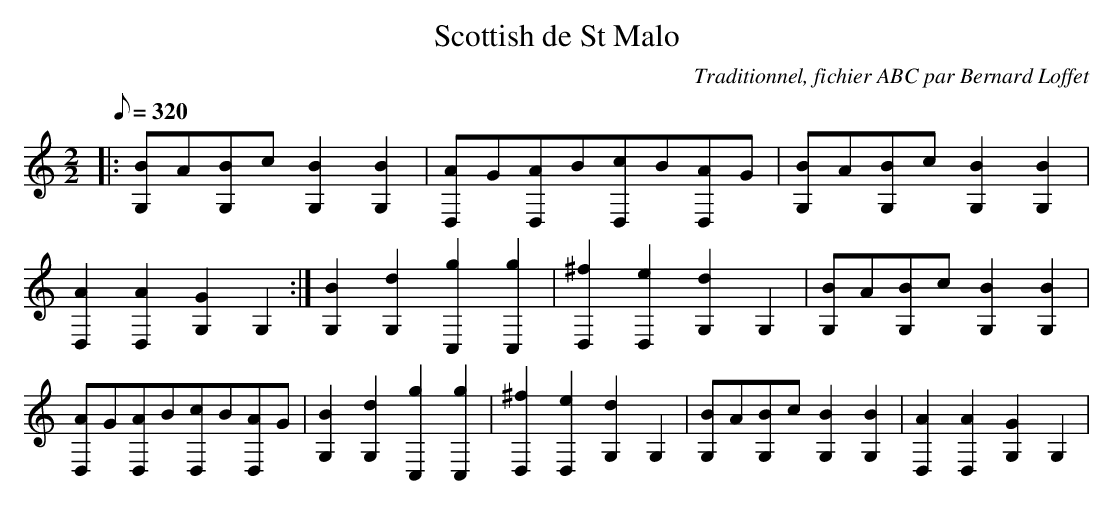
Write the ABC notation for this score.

X:1
T:Scottish de St Malo
C:Traditionnel, fichier ABC par Bernard Loffet
L:1/8
Q:320
M:2/2
K:C
|:[BG,]A[BG,]c[B2G,2][B2G,2]|[AD,]G[AD,]B[cD,]B[AD,]G|[BG,]A[BG,]c[B2G,2][B2G,2]|[A2D,2][A2D,2][G2G,2]G,2:|[B2G,2][d2G,2][g2C,2][g2C,2]|[^f2D,2][e2D,2][d2G,2]G,2| \
[BG,]A[BG,]c[B2G,2][B2G,2]|[AD,]G[AD,]B[cD,]B[AD,]G|[B2G,2][d2G,2][g2C,2][g2C,2]|[^f2D,2][e2D,2][d2G,2]G,2|[BG,]A[BG,]c[B2G,2][B2G,2]|[A2D,2][A2D,2][G2G,2]G,2| \
